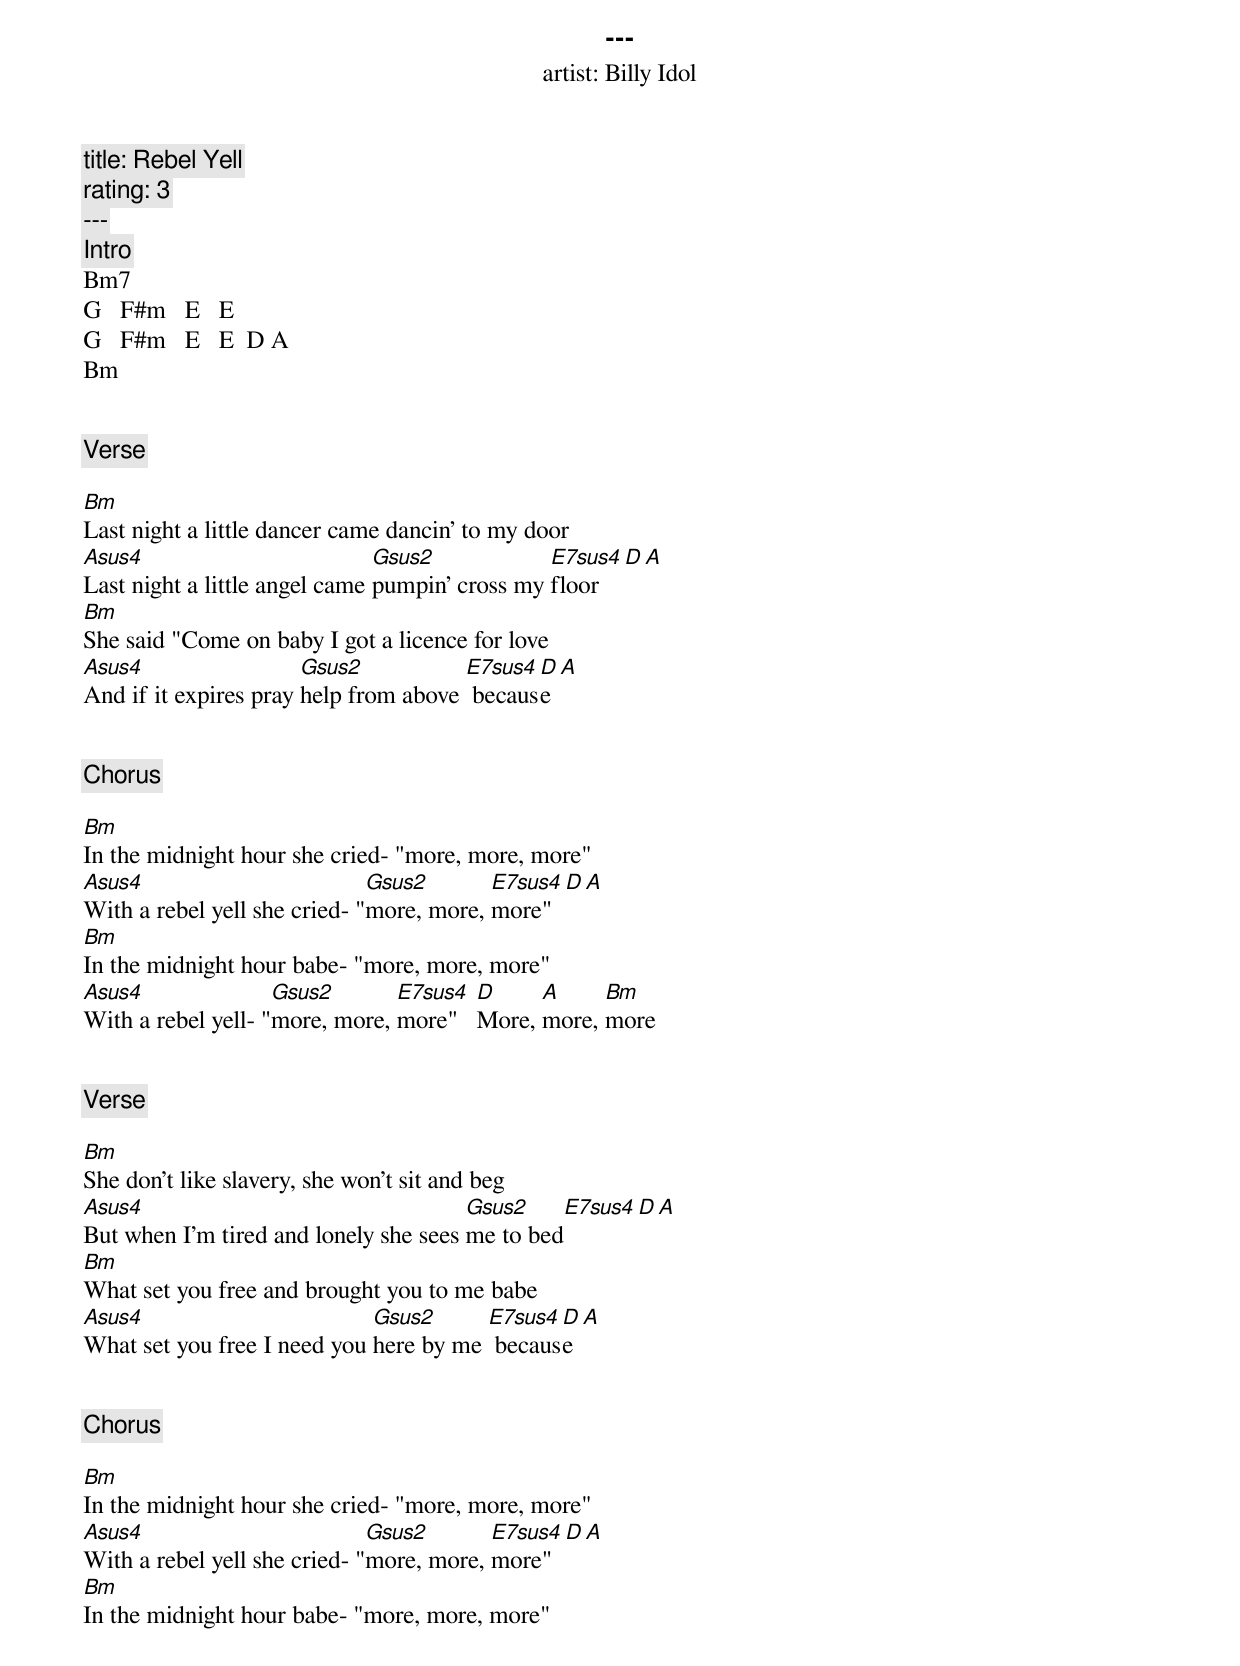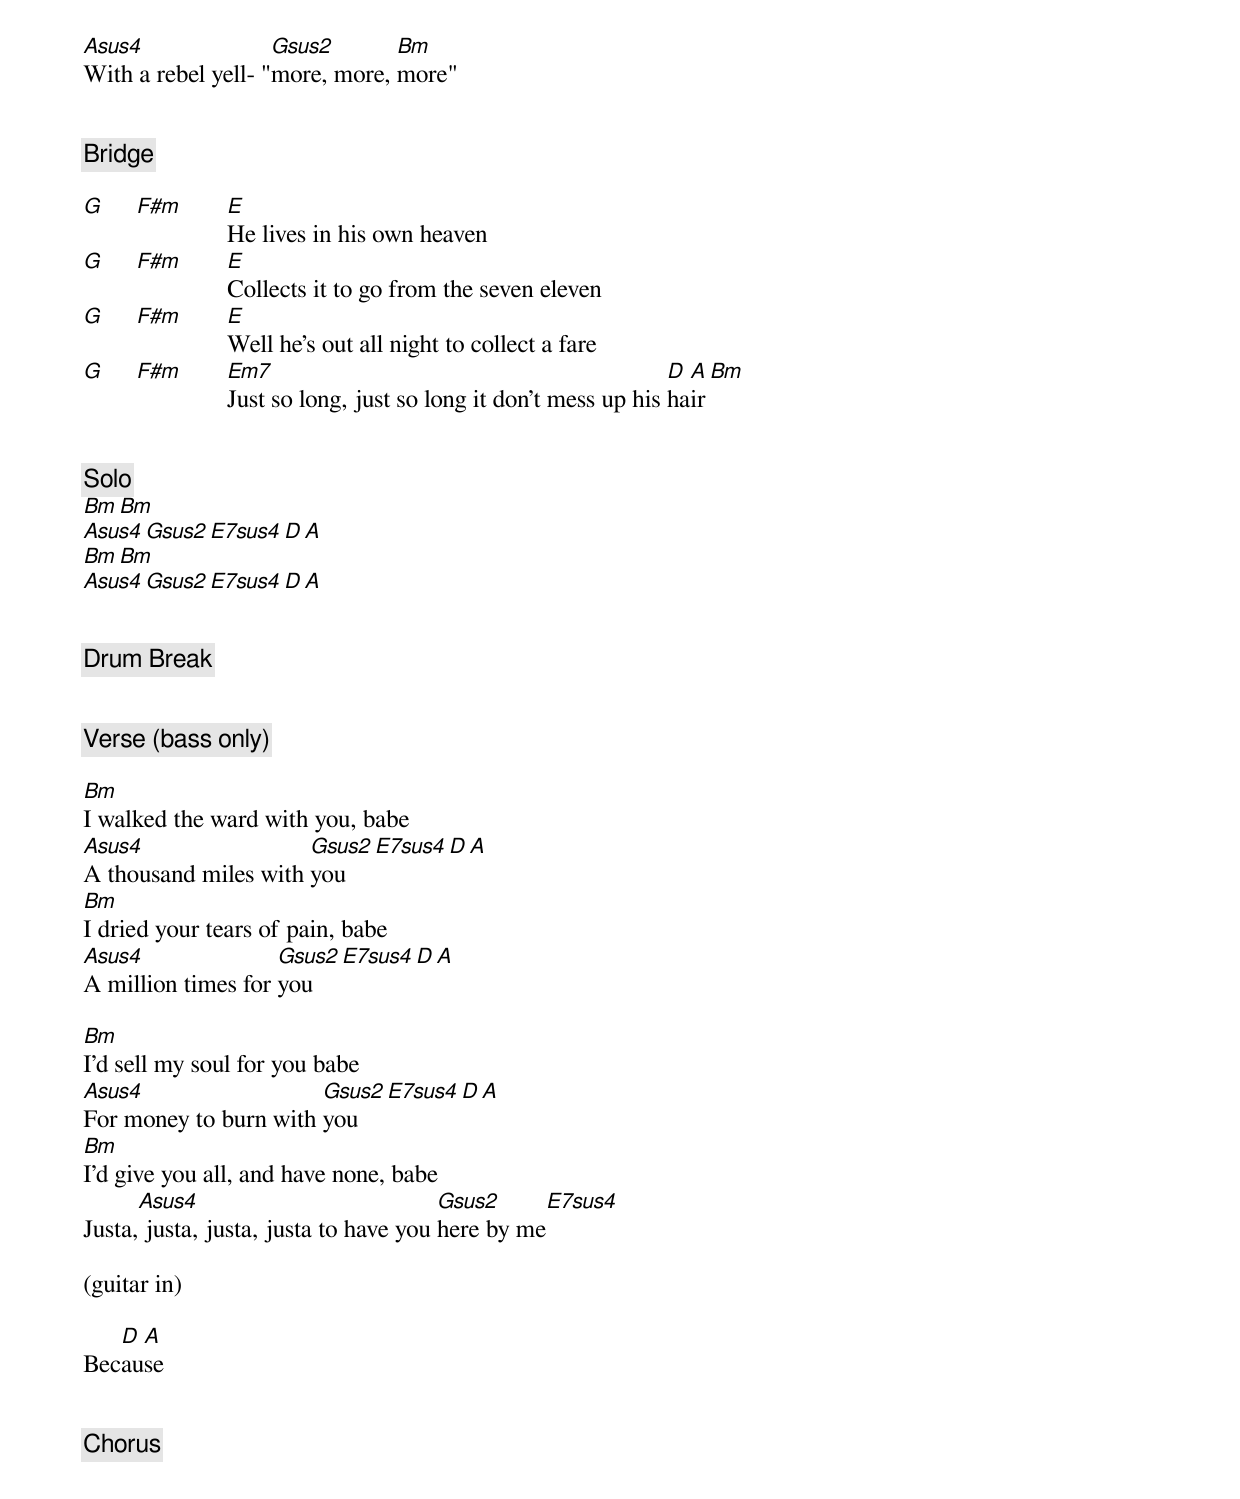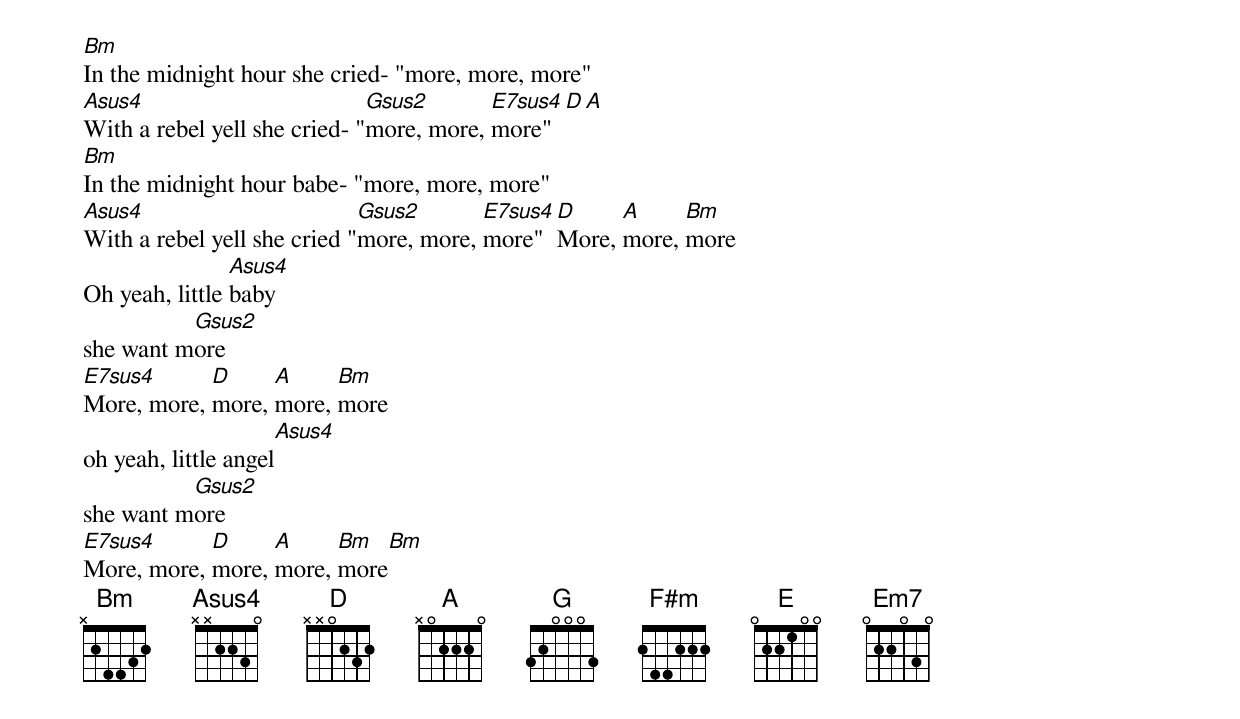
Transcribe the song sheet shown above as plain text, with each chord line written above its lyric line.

---
artist: Billy Idol
title: Rebel Yell
rating: 3
---
[Intro]
Bm7
G   F#m   E   E
G   F#m   E   E  D A
Bm


[Verse]

Bm
Last night a little dancer came dancin' to my door
Asus4                          Gsus2            E7sus4  D A
Last night a little angel came pumpin' cross my floor
Bm
She said "Come on baby I got a licence for love
Asus4                  Gsus2           E7sus4 D A
And if it expires pray help from above  because


[Chorus]

Bm
In the midnight hour she cried- "more, more, more"
Asus4                         Gsus2       E7sus4  D A
With a rebel yell she cried- "more, more, more"
Bm
In the midnight hour babe- "more, more, more"
Asus4               Gsus2       E7sus4  D     A     Bm
With a rebel yell- "more, more, more"   More, more, more


[Verse]

Bm
She don't like slavery, she won't sit and beg
Asus4                                  Gsus2    E7sus4  D A
But when I'm tired and lonely she sees me to bed
Bm
What set you free and brought you to me babe
Asus4                        Gsus2      E7sus4 D  A
What set you free I need you here by me  because


[Chorus]

Bm
In the midnight hour she cried- "more, more, more"
Asus4                         Gsus2       E7sus4  D A
With a rebel yell she cried- "more, more, more"
Bm
In the midnight hour babe- "more, more, more"
Asus4               Gsus2       Bm
With a rebel yell- "more, more, more"


[Bridge]

G    F#m    E
            He lives in his own heaven
G    F#m    E
            Collects it to go from the seven eleven
G    F#m    E
            Well he's out all night to collect a fare
G    F#m    Em7                                             D A Bm
            Just so long, just so long it don't mess up his hair


[Solo]
Bm         Bm
Asus4      Gsus2  E7sus4  D A
Bm         Bm
Asus4      Gsus2  E7sus4  D A


[Drum Break]


[Verse] (bass only)

Bm
I walked the ward with you, babe
Asus4                 Gsus2   E7sus4  D A
A thousand miles with you
Bm
I dried your tears of pain, babe
Asus4               Gsus2   E7sus4  D A
A million times for you

Bm
I'd sell my soul for you babe
Asus4                  Gsus2   E7sus4  D A
For money to burn with you
Bm
I'd give you all, and have none, babe
      Asus4                            Gsus2     E7sus4
Justa, justa, justa, justa to have you here by me

(guitar in)

   D A
Because


[Chorus]

Bm
In the midnight hour she cried- "more, more, more"
Asus4                         Gsus2       E7sus4  D A
With a rebel yell she cried- "more, more, more"
Bm
In the midnight hour babe- "more, more, more"
Asus4                        Gsus2       E7sus4 D     A     Bm
With a rebel yell she cried "more, more, more"  More, more, more
                Asus4
Oh yeah, little baby
          Gsus2
she want more
E7sus4      D     A     Bm
More, more, more, more, more
                      Asus4
oh yeah, little angel
          Gsus2
she want more
E7sus4      D     A     Bm      Bm
More, more, more, more, more
